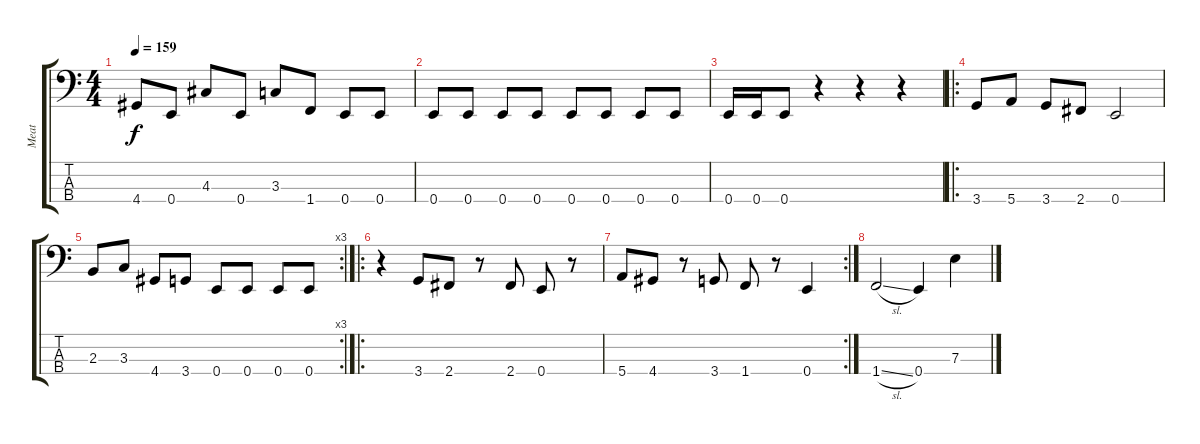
\track ("Meat" "Meat") {instrument electricbasspick}
\staff {score tabs}
\tuning (G2 D2 A1 E1) {hide}
\ts (4 4)
\tempo 159
\clef f4
\ks c
4.4.8{dy f} 0.4.8 4.3.8 0.4.8 3.3.8 1.4.8 0.4.8 0.4.8 |
0.4.8 0.4.8 0.4.8 0.4.8 0.4.8 0.4.8 0.4.8 0.4.8 |
0.4.16 0.4.16 0.4.8 r.4 r.4 r.4 |
\ro
3.4.8 5.4.8 3.4.8 2.4.8 0.4.2 |
\rc 3
2.3.8 3.3.8 4.4.8 3.4.8 0.4.8 0.4.8 0.4.8 0.4.8 |
\ro
r.4 3.4.8 2.4.8 r.8 2.4.8 0.4.8 r.8 |
\rc 2
5.4.8 4.4.8 r.8 3.4.8 1.4.8 r.8 0.4.4 |
1.4{sl}.2 0.4.4 7.3.4
